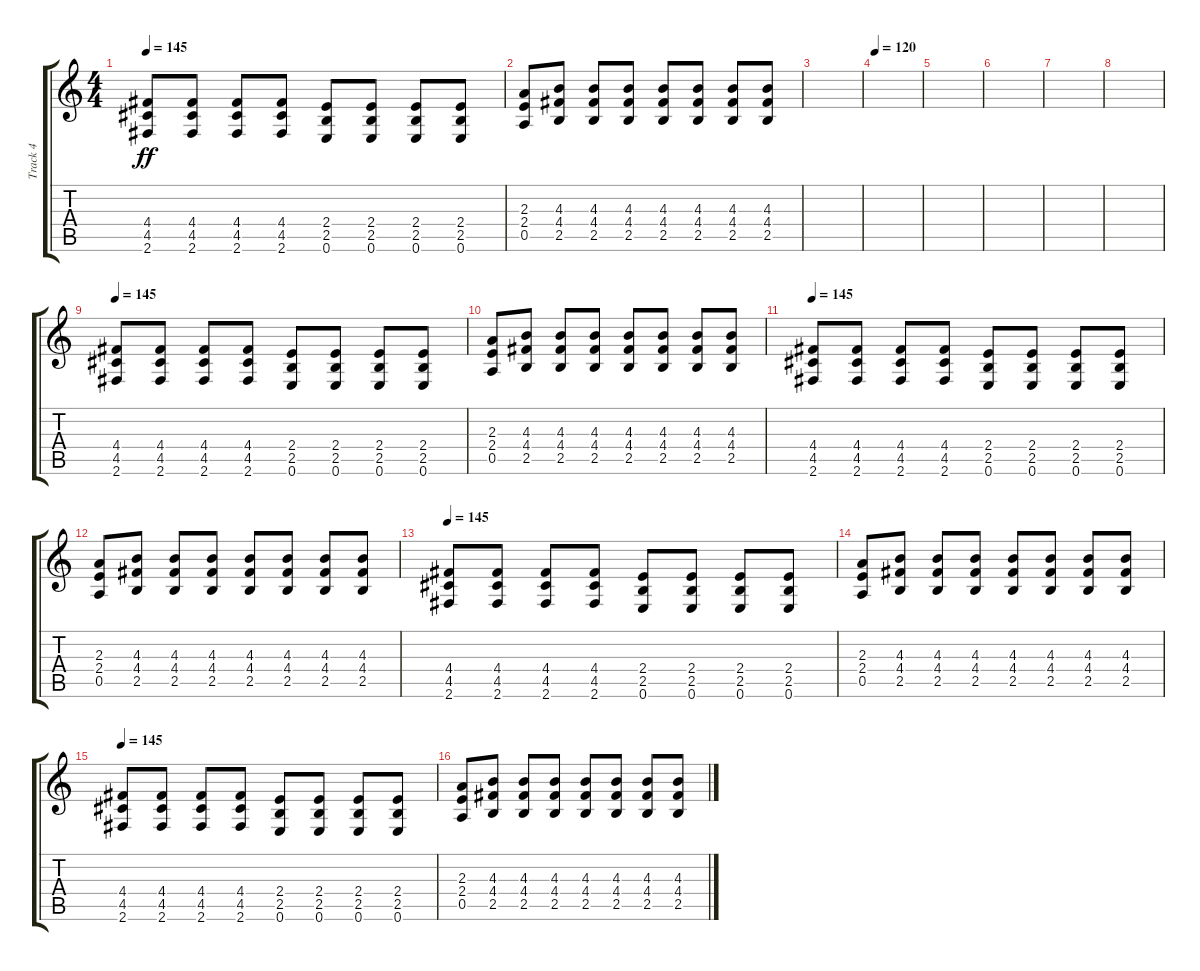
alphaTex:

\track ("Track 4" "Track 4") {instrument distortionguitar}
\staff {score tabs}
\tuning (E4 B3 G3 D3 A2 E2) {hide}
\ts (4 4)
\tempo 145
\clef g2
\ks c
(4.4 4.5 2.6).8{dy ff volume 11} (4.4 4.5 2.6).8 (4.4 4.5 2.6).8 (4.4 4.5 2.6).8 (2.4 2.5 0.6).8 (2.4 2.5 0.6).8 (2.4 2.5 0.6).8 (2.4 2.5 0.6).8 |
(2.3 2.4 0.5).8 (4.3 4.4 2.5).8 (4.3 4.4 2.5).8 (4.3 4.4 2.5).8 (4.3 4.4 2.5).8 (4.3 4.4 2.5).8 (4.3 4.4 2.5).8 (4.3 4.4 2.5).8 |
|
\tempo 120
|
|
|
|
|
\tempo 145
(4.4 4.5 2.6).8 (4.4 4.5 2.6).8 (4.4 4.5 2.6).8 (4.4 4.5 2.6).8 (2.4 2.5 0.6).8 (2.4 2.5 0.6).8 (2.4 2.5 0.6).8 (2.4 2.5 0.6).8 |
(2.3 2.4 0.5).8 (4.3 4.4 2.5).8 (4.3 4.4 2.5).8 (4.3 4.4 2.5).8 (4.3 4.4 2.5).8 (4.3 4.4 2.5).8 (4.3 4.4 2.5).8 (4.3 4.4 2.5).8 |
\tempo 145
(4.4 4.5 2.6).8 (4.4 4.5 2.6).8 (4.4 4.5 2.6).8 (4.4 4.5 2.6).8 (2.4 2.5 0.6).8 (2.4 2.5 0.6).8 (2.4 2.5 0.6).8 (2.4 2.5 0.6).8 |
(2.3 2.4 0.5).8 (4.3 4.4 2.5).8 (4.3 4.4 2.5).8 (4.3 4.4 2.5).8 (4.3 4.4 2.5).8 (4.3 4.4 2.5).8 (4.3 4.4 2.5).8 (4.3 4.4 2.5).8 |
\tempo 145
(4.4 4.5 2.6).8 (4.4 4.5 2.6).8 (4.4 4.5 2.6).8 (4.4 4.5 2.6).8 (2.4 2.5 0.6).8 (2.4 2.5 0.6).8 (2.4 2.5 0.6).8 (2.4 2.5 0.6).8 |
(2.3 2.4 0.5).8 (4.3 4.4 2.5).8 (4.3 4.4 2.5).8 (4.3 4.4 2.5).8 (4.3 4.4 2.5).8 (4.3 4.4 2.5).8 (4.3 4.4 2.5).8 (4.3 4.4 2.5).8 |
\tempo 145
(4.4 4.5 2.6).8 (4.4 4.5 2.6).8 (4.4 4.5 2.6).8 (4.4 4.5 2.6).8 (2.4 2.5 0.6).8 (2.4 2.5 0.6).8 (2.4 2.5 0.6).8 (2.4 2.5 0.6).8 |
(2.3 2.4 0.5).8 (4.3 4.4 2.5).8 (4.3 4.4 2.5).8 (4.3 4.4 2.5).8 (4.3 4.4 2.5).8 (4.3 4.4 2.5).8 (4.3 4.4 2.5).8 (4.3 4.4 2.5).8
